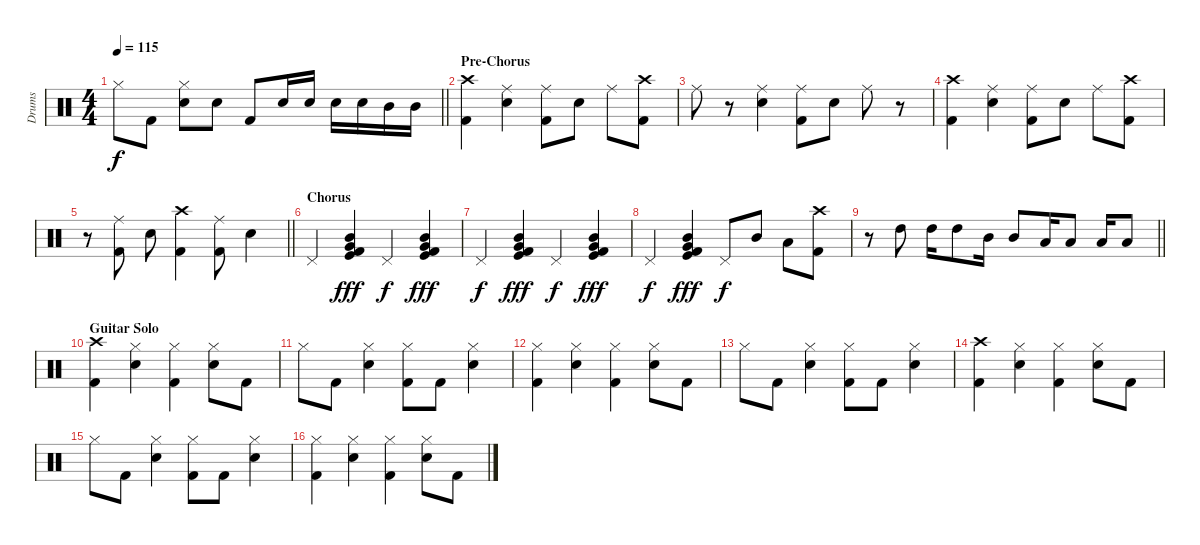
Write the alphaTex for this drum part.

\track ("Drums" "Drums") {instrument percussion}
\staff {score}
\articulation defaults
\ts (4 4)
\tempo 115
\clef neutral
\barLineRight lightlight
\ks c "Hi-Hat (closed)".8{dy f} "Kick (hit) 2".8
("Snare (hit) 2" "Hi-Hat (closed)").8 "Snare (hit) 2".8 "Kick (hit) 2".8 "Snare (hit) 2".16 "Snare (hit) 2".16 "Snare (hit) 2".16 "Snare (hit) 2".16 "Mid Tom (hit)".16 "Mid Tom (hit)".16 |
\section ("" "Pre-Chorus")
("Kick (hit) 2" "Crash high (hit)").4 ("Snare (hit) 2" "Ride (middle)").4 ("Kick (hit) 2" "Ride (middle)").8 "Snare (hit) 2".8 "Ride (middle)".8 ("Kick (hit) 2" "Crash high (hit)").8 |
"Ride (middle)".8 r.8 ("Snare (hit) 2" "Ride (middle)").4 ("Kick (hit) 2" "Ride (middle)").8 "Snare (hit) 2".8 "Ride (middle)".8 r.8 |
("Kick (hit) 2" "Crash high (hit)").4 ("Snare (hit) 2" "Ride (middle)").4 ("Kick (hit) 2" "Ride (middle)").8 "Snare (hit) 2".8 "Ride (middle)".8 ("Kick (hit) 2" "Crash high (hit)").8 |
\barLineRight lightlight
r.8 ("Kick (hit) 2" "Ride (middle)").8 "Snare (hit) 2".8 ("Kick (hit) 2" "Crash high (hit)").4 ("Kick (hit) 2" "Ride (middle)").8 "Snare (hit) 2".4 |
\section ("" "Chorus")
"Pedal Hi-Hat (hit)".4 ("Kick (hit)" "Kick (hit) 2" "Mid Tom (hit)" "Very Low Tom (hit)").4{dy fff} "Pedal Hi-Hat (hit)".4{dy f} ("Kick (hit)" "Kick (hit) 2" "Mid Tom (hit)" "Very Low Tom (hit)").4{dy fff} |
"Pedal Hi-Hat (hit)".4{dy f} ("Kick (hit)" "Kick (hit) 2" "Mid Tom (hit)" "Very Low Tom (hit)").4{dy fff} "Pedal Hi-Hat (hit)".4{dy f} ("Kick (hit)" "Kick (hit) 2" "Mid Tom (hit)" "Very Low Tom (hit)").4{dy fff} |
"Pedal Hi-Hat (hit)".4{dy f} ("Kick (hit)" "Kick (hit) 2" "Mid Tom (hit)" "Very Low Tom (hit)").4{dy fff} "Pedal Hi-Hat (hit)".8{dy f} "Mid Tom (hit)".8 "Low Tom (hit)".8 ("Kick (hit) 2" "Crash high (hit)").8 |
\barLineRight lightlight
r.8 "High Tom (hit)".8 "High Tom (hit)".16 "High Tom (hit)".8 "Mid Tom (hit)".16 "Mid Tom (hit)".8 "Low Tom (hit)".16 "Low Tom (hit)".8 "Low Tom (hit)".16 "Low Tom (hit)".8 |
\section ("" "Guitar Solo")
("Kick (hit) 2" "Crash high (hit)").4 ("Snare (hit) 2" "Hi-Hat (closed)").4 ("Kick (hit) 2" "Hi-Hat (closed)").4 ("Snare (hit) 2" "Hi-Hat (closed)").8 "Kick (hit) 2".8 |
"Hi-Hat (closed)".8 "Kick (hit) 2".8 ("Snare (hit) 2" "Hi-Hat (closed)").4 ("Kick (hit) 2" "Hi-Hat (closed)").8 "Kick (hit) 2".8 ("Snare (hit) 2" "Hi-Hat (closed)").4 |
("Kick (hit) 2" "Hi-Hat (closed)").4 ("Snare (hit) 2" "Hi-Hat (closed)").4 ("Kick (hit) 2" "Hi-Hat (closed)").4 ("Snare (hit) 2" "Hi-Hat (closed)").8 "Kick (hit) 2".8 |
"Hi-Hat (closed)".8 "Kick (hit) 2".8 ("Snare (hit) 2" "Hi-Hat (closed)").4 ("Kick (hit) 2" "Hi-Hat (closed)").8 "Kick (hit) 2".8 ("Snare (hit) 2" "Hi-Hat (closed)").4 |
("Kick (hit) 2" "Crash high (hit)").4 ("Snare (hit) 2" "Hi-Hat (closed)").4 ("Kick (hit) 2" "Hi-Hat (closed)").4 ("Snare (hit) 2" "Hi-Hat (closed)").8 "Kick (hit) 2".8 |
"Hi-Hat (closed)".8 "Kick (hit) 2".8 ("Snare (hit) 2" "Hi-Hat (closed)").4 ("Kick (hit) 2" "Hi-Hat (closed)").8 "Kick (hit) 2".8 ("Snare (hit) 2" "Hi-Hat (closed)").4 |
("Kick (hit) 2" "Hi-Hat (closed)").4 ("Snare (hit) 2" "Hi-Hat (closed)").4 ("Kick (hit) 2" "Hi-Hat (closed)").4 ("Snare (hit) 2" "Hi-Hat (closed)").8 "Kick (hit) 2".8
